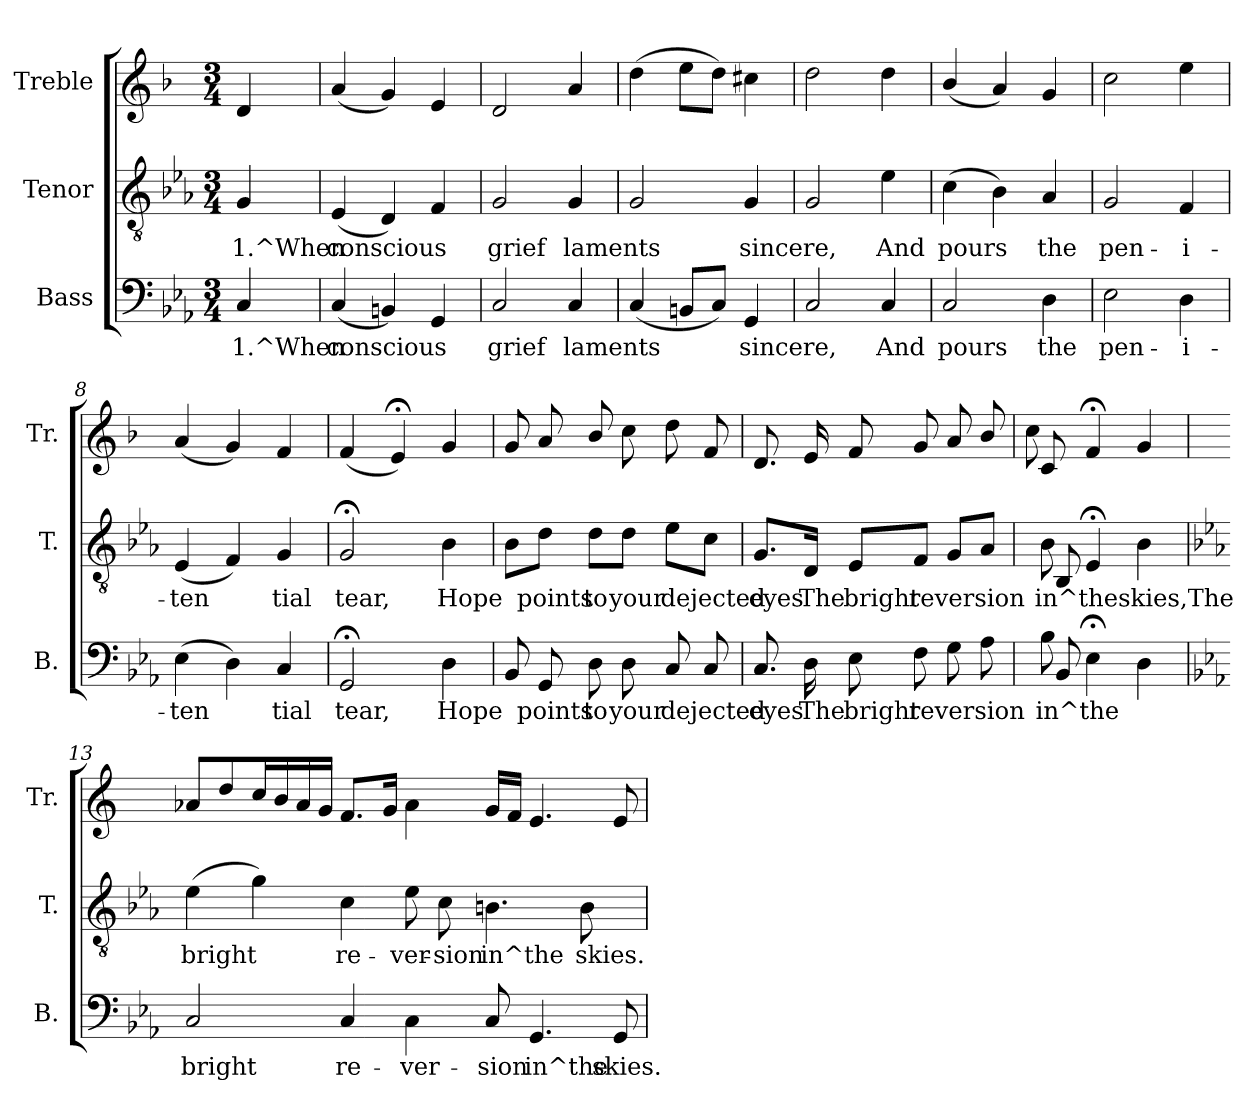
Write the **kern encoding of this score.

**kern	**text	**kern	**text	**kern
*part3	*part3	*part2	*part2	*part1
*staff3	*staff3	*staff2	*staff2	*staff1
*I"Bass	*	*I"Tenor	*	*I"Treble
*I'B.	*	*I'T.	*	*I'Tr.
!!LO:PB:g=z
*stria5	*	*stria5	*	*stria5
*clefF4	*	*clefGv2	*	*clefG2
*	*	*	*	*ITrd1c2
*k[b-e-a-]	*	*k[b-e-a-]	*	*k[b-e-a-]
*E-:	*	*E-:	*	*E-:
*M3/4	*	*M3/4	*	*M3/4
=1	=1	=1	=1	=1
!	!LO:LY:a:rj	!	!LO:LY:b:rj	!
4C/	1.^When	4G/	1.^When	4c/
=2	=2	=2	=2	=2
!	!LO:LY:a:rj	!	!LO:LY:b:rj	!
(<4C/	conscious	(<4E-/	conscious	(<4g/
!	!LO:LY:a:rj	!	!LO:LY:b:rj	!
4BBn/)	.	4D/)	.	4f/)
!	!LO:LY:a:rj	!	!LO:LY:b:rj	!
4GG/	.	4F/	.	4d/
=3	=3	=3	=3	=3
!	!LO:LY:a:rj	!	!LO:LY:b:rj	!
2C/	grief	2G/	grief	2c/
!	!LO:LY:a:rj	!	!LO:LY:b:rj	!
4C/	laments	4G/	laments	4g/
=4	=4	=4	=4	=4
!	!LO:LY:a:rj	!	!LO:LY:b:rj	!
(<4C/	.	2G/	.	(>4cc\
!	!LO:LY:a:rj	!	!	!
8BBn/L	.	.	.	8dd\L
!	!LO:LY:a:rj	!	!	!
8C/J)	.	.	.	8cc\J)
!	!LO:LY:a:rj	!	!LO:LY:b:rj	!
4GG/	sincere,	4G/	sincere,	4bn\
=5	=5	=5	=5	=5
!	!LO:LY:a:rj	!	!LO:LY:b:rj	!
2C/	.	2G/	.	2cc>\
!	!LO:LY:a:rj	!	!LO:LY:b:rj	!
4C/	And	4e-\	And	4cc\
=6	=6	=6	=6	=6
!	!LO:LY:a:rj	!	!LO:LY:b:rj	!
2C/	pours	(>4c\	pours	(<4a-/
!	!	!	!LO:LY:b:rj	!
.	.	4B-\)	.	4g/)
!	!LO:LY:a:rj	!	!LO:LY:b:rj	!
4D\	the	4A-/	the	4f/
=7	=7	=7	=7	=7
!	!LO:LY:a:rj	!	!LO:LY:b:rj	!
2E-\	pen-	2G/	pen-	2b-\
!	!LO:LY:a:rj	!	!LO:LY:b:rj	!
4D\	-i-	4F/	-i-	4dd\
=8	=8	=8	=8	=8
!	!LO:LY:a:rj	!	!LO:LY:b:rj	!
(>4E-\	-ten-	(<4E-/	-ten-	(<4g/
!	!LO:LY:a:rj	!	!LO:LY:b:rj	!
4D\)	--	4F/)	--	4f/)
!	!LO:LY:a:rj	!	!LO:LY:b:rj	!
4C/	-tial	4G/	-tial	4e-/
=9	=9	=9	=9	=9
!	!LO:LY:a:rj	!	!LO:LY:b:rj	!
2GG;</	tear,	2G;</	tear,	(<4e-/
.	.	.	.	4d;</)
!	!LO:LY:a:rj	!	!LO:LY:b:rj	!
4D\	Hope	4B-\	Hope	4f>/
=10	=10	=10	=10	=10
!	!LO:LY:a:rj	!	!LO:LY:b:rj	!
8BB-/	.	8B-\L	.	8f/
!	!LO:LY:a:rj	!	!LO:LY:b:rj	!
8GG/	points	8d\J	points	8g/
!	!LO:LY:a:rj	!	!LO:LY:b:rj	!
8D\	to	8d\L	to	8a-/
!	!LO:LY:a:rj	!	!LO:LY:b:rj	!
8D\	your	8d\J	your	8b-\
!	!LO:LY:a:rj	!	!LO:LY:b:rj	!
8C/	dejected	8e-\L	dejected	8cc\
!	!LO:LY:a:rj	!	!LO:LY:b:rj	!
8C/	.	8c\J	.	8e-/
=11	=11	=11	=11	=11
!	!LO:LY:a:rj	!	!LO:LY:b:rj	!
8.C/	eyes	8.G/L	eyes	8.c/
!	!LO:LY:a:rj	!	!LO:LY:b:rj	!
16D\	The	16D/Jk	The	16d/
!	!LO:LY:a:rj	!	!LO:LY:b:rj	!
8E-\	bright	8E-/L	bright	8e-/
!	!LO:LY:a:rj	!	!LO:LY:b:rj	!
8F\	reversion	8F/J	reversion	8f/
!	!LO:LY:a:rj	!	!LO:LY:b:rj	!
8G\	.	8G/L	.	8g/
!	!LO:LY:a:rj	!	!LO:LY:b:rj	!
8A-\	.	8A-/J	.	8a-/
=12	=12	=12	=12	=12
*^	*	*	*	*
!	!	!LO:LY:a:rj	!	!LO:LY:b:rj	!
*	*	*	*^	*	*^
8B-\	8BB-/	in^the	8B-\	8BB-/	in^theskies,The	8B-/	8b-\
!	!	!LO:LY:a:rj	!	!	!LO:LY:b:rj	!	!
4E-;<\	2ryy	.	4E-;</	2ryy	.	4e-;</	2ryy
!	!	!LO:LY:a:rj	!	!	!LO:LY:b:rj	!	!
4D\	.	.	4B-\	.	.	4f/	.
*v	*v	*	*	*	*	*v	*v
*	*	*v	*v	*	*
!!LO:LB:g=z
=13	=13	=13	=13	=13
*	*	*	*	*k[b-e-]
*	*	*	*	*B-:
!	!LO:LY:a:rj	!	!LO:LY:b:rj	!
2C/	bright	(>4e-\	bright	8g-X/L
.	.	.	.	8cc/
!	!	!	!LO:LY:b:rj	!
.	.	4g\)	.	16b-/
.	.	.	.	16a/
.	.	.	.	16g-/
.	.	.	.	16f/J
!	!LO:LY:a:rj	!	!LO:LY:b:rj	!
4C/	re-	4c\	re-	8.e-/L
.	.	.	.	16f/J
!	!LO:LY:a:rj	!	!LO:LY:b:rj	!
4C\	-ver-	8e-\	-ver-	4g-\
!	!	!	!LO:LY:b:rj	!
.	.	8c\	-sion	.
!	!LO:LY:a:rj	!	!LO:LY:b:rj	!
8C/	-sion	4.Bn\	in^the	16f/L
.	.	.	.	16e-/J
!	!LO:LY:a:rj	!	!	!
4.GG/	in^the	.	.	4.d/
!	!	!	!LO:LY:b:rj	!
.	.	8B\	skies.	.
!	!LO:LY:a:rj	!	!	!
8GG/	skies.	8ryy	.	8d>/
=	=	=	=	=
*-	*-	*-	*-	*-
